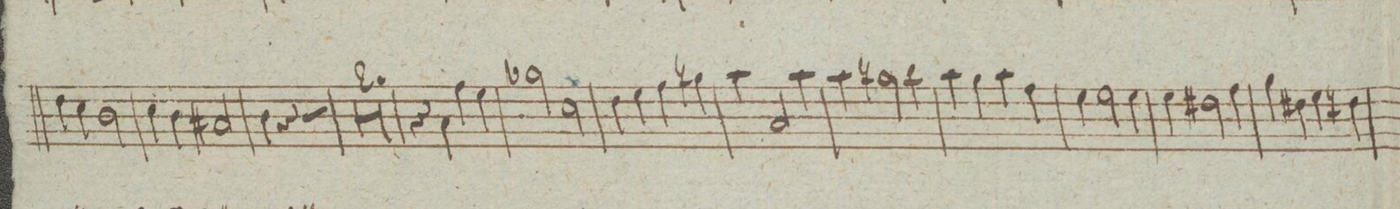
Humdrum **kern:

**kern	**dynam
*I"Fagoto 2do	*
*clefF4	*
*k[]	*
*met(c|)	*
*M2/2	*
4F\	.
4E\	.
2D\	.
=178	=178
4E\	.
4D\	.
2C#X/	.
=179	=179
4D\	.
4r	.
2r	.
=180	=180
1r	.
=181	=181
1r	.
=182	=182
4r	.
4C\	.
4A\	.
4G\	.
=183	=183
2B-X\	.
2E\	.
=184	=184
4F\	.
4G\	.
4A\	.
4Bn\	.
=185	=185
4c\	.
2C/	.
4c\	.
=186	=186
4c\	.
2Bn\	.
4d\	.
=187	=187
4c\	.
4B\	.
4c\	.
4A\	.
=188	=188
4G\	.
2G\	.
4G\	.
=189	=189
4G\	.
2F#X\	.
4A\	.
=190	=190
4B\	.
4F#X\	.
4G\	.
4Fn\	.
=191	=191
*-	*-
